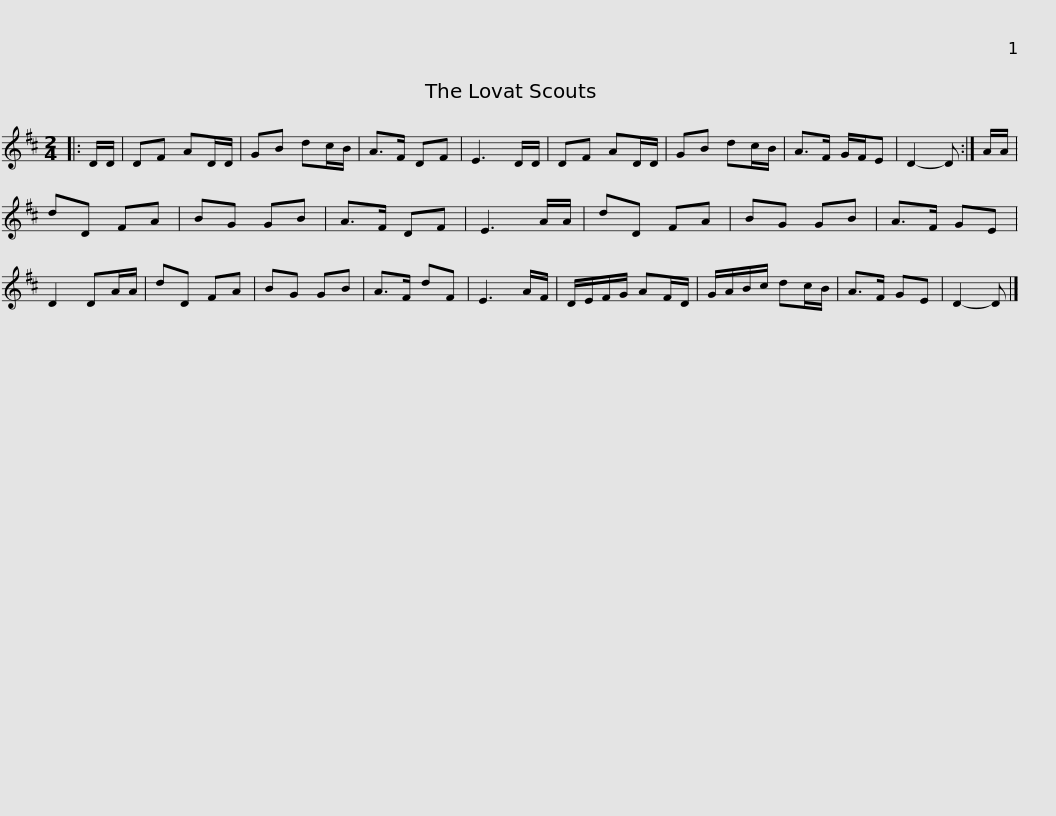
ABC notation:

X:1
L:1/8
M:2/4
I:linebreak $
K:D
V:1 treble
V:1
|: D/D/ | DF AD/D/ | GB dc/B/ | A>F DF | E3 D/D/ | %5
 DF AD/D/ | GB dc/B/ | A>F G/F/E | D2- D :| A/A/ |$ %10
 dD FA | BG GB | A>F DF | E3 A/A/ | dD FA | %15
 BG GB | A>F GE | D2 DA/A/ | dD FA | BG GB | %20
 A>F dF |$ E3 A/F/ | D/E/F/G/ AF/D/ | G/A/B/c/ dc/B/ | A>F GE | %25
 D2- D |] %26
